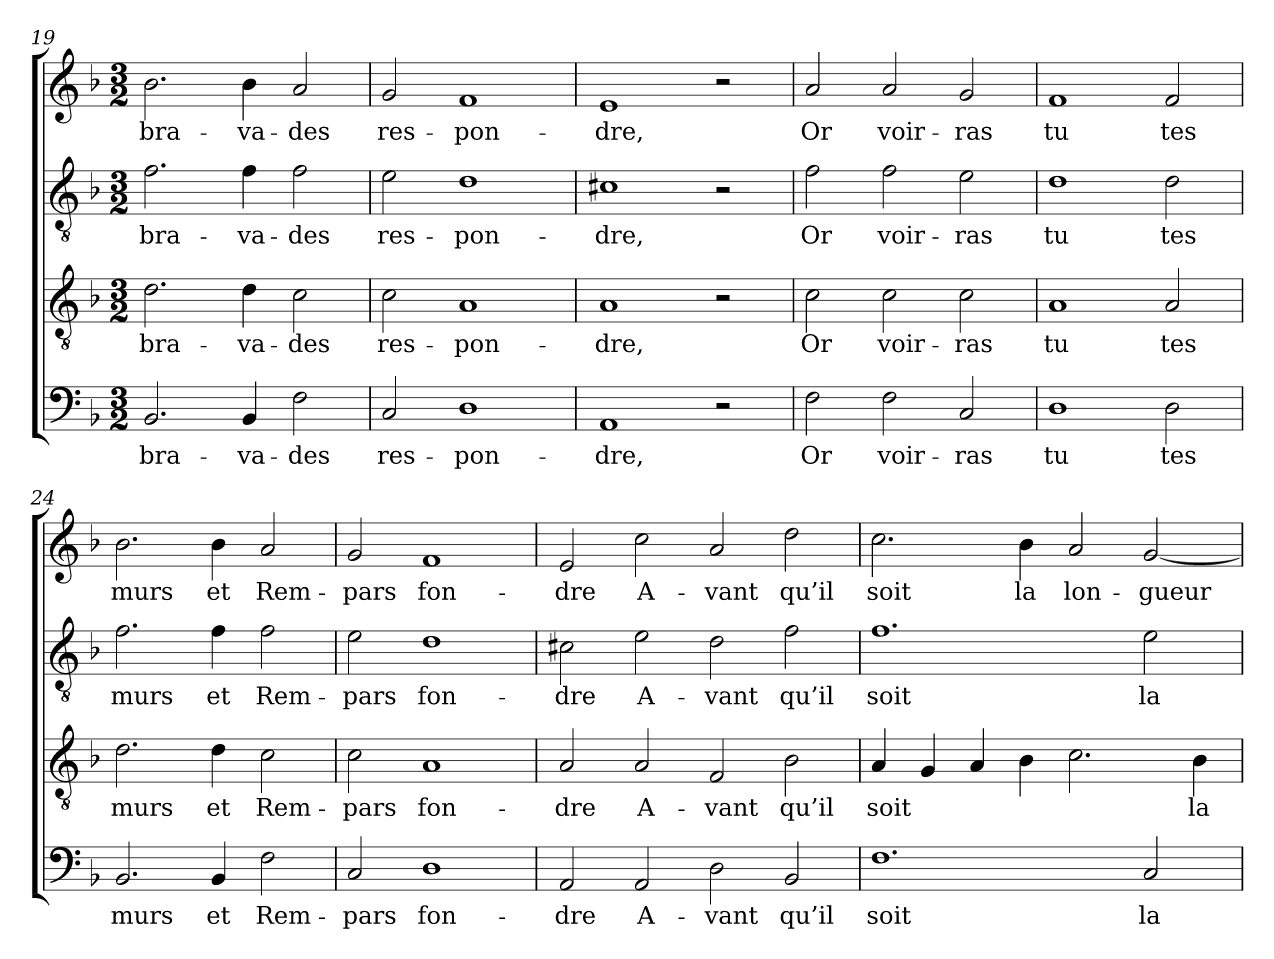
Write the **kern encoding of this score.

**kern	**text	**kern	**text	**kern	**text	**kern	**text
*part4	*part4	*part3	*part3	*part2	*part2	*part1	*part1
*staff4	*staff4	*staff3	*staff3	*staff2	*staff2	*staff1	*staff1
*clefF4	*	*clefGv2	*	*clefGv2	*	*clefG2	*
*k[b-]	*	*k[b-]	*	*k[b-]	*	*k[b-]	*
*M3/2	*	*M3/2	*	*M3/2	*	*M3/2	*
=19	=19	=19	=19	=19	=19	=19	=19
2.BB-	bra-	2.d	bra-	2.f	bra-	2.b-	bra-
4BB-	-va-	4d	-va-	4f	-va-	4b-	-va-
2F	-des	2c	-des	2f	-des	2a	-des
=20	=20	=20	=20	=20	=20	=20	=20
2C	res-	2c	res-	2e	res-	2g	res-
1D	-pon-	1A	-pon-	1d	-pon-	1f	-pon-
=21	=21	=21	=21	=21	=21	=21	=21
1AA	-dre,	1A	-dre,	1c#X	-dre,	1e	-dre,
2r	.	2r	.	2r	.	2r	.
!!LO:LB:g=z
=22	=22	=22	=22	=22	=22	=22	=22
2F	Or	2c	Or	2f	Or	2a	Or
2F	voir-	2c	voir-	2f	voir-	2a	voir-
2C	-ras	2c	-ras	2e	-ras	2g	-ras
=23	=23	=23	=23	=23	=23	=23	=23
1D	tu	1A	tu	1d	tu	1f	tu
2D	tes	2A	tes	2d	tes	2f	tes
=24	=24	=24	=24	=24	=24	=24	=24
2.BB-	murs	2.d	murs	2.f	murs	2.b-	murs
4BB-	et	4d	et	4f	et	4b-	et
2F	Rem-	2c	Rem-	2f	Rem-	2a	Rem-
=25	=25	=25	=25	=25	=25	=25	=25
2C	-pars	2c	-pars	2e	-pars	2g	-pars
1D	fon-	1A	fon-	1d	fon-	1f	fon-
!!LO:PB:g=z
=26	=26	=26	=26	=26	=26	=26	=26
2AA	-dre	2A	-dre	2c#X	-dre	2e	-dre
2AA	A-	2A	A-	2e	A-	2cc	A-
2D	-vant	2F	-vant	2d	-vant	2a	-vant
2BB-	qu’il	2B-	qu’il	2f	qu’il	2dd	qu’il
=27	=27	=27	=27	=27	=27	=27	=27
1.F	soit	4A	soit	1.f	soit	2.cc	soit
.	.	4G	.	.	.	.	.
.	.	4A	.	.	.	.	.
.	.	4B-	.	.	.	4b-	la
.	.	2.c	.	.	.	2a	lon-
2C	la	.	.	2e	la	[2g	-gueur
.	.	4B-	la	.	.	.	.
=	=	=	=	=	=	=	=
*-	*-	*-	*-	*-	*-	*-	*-
